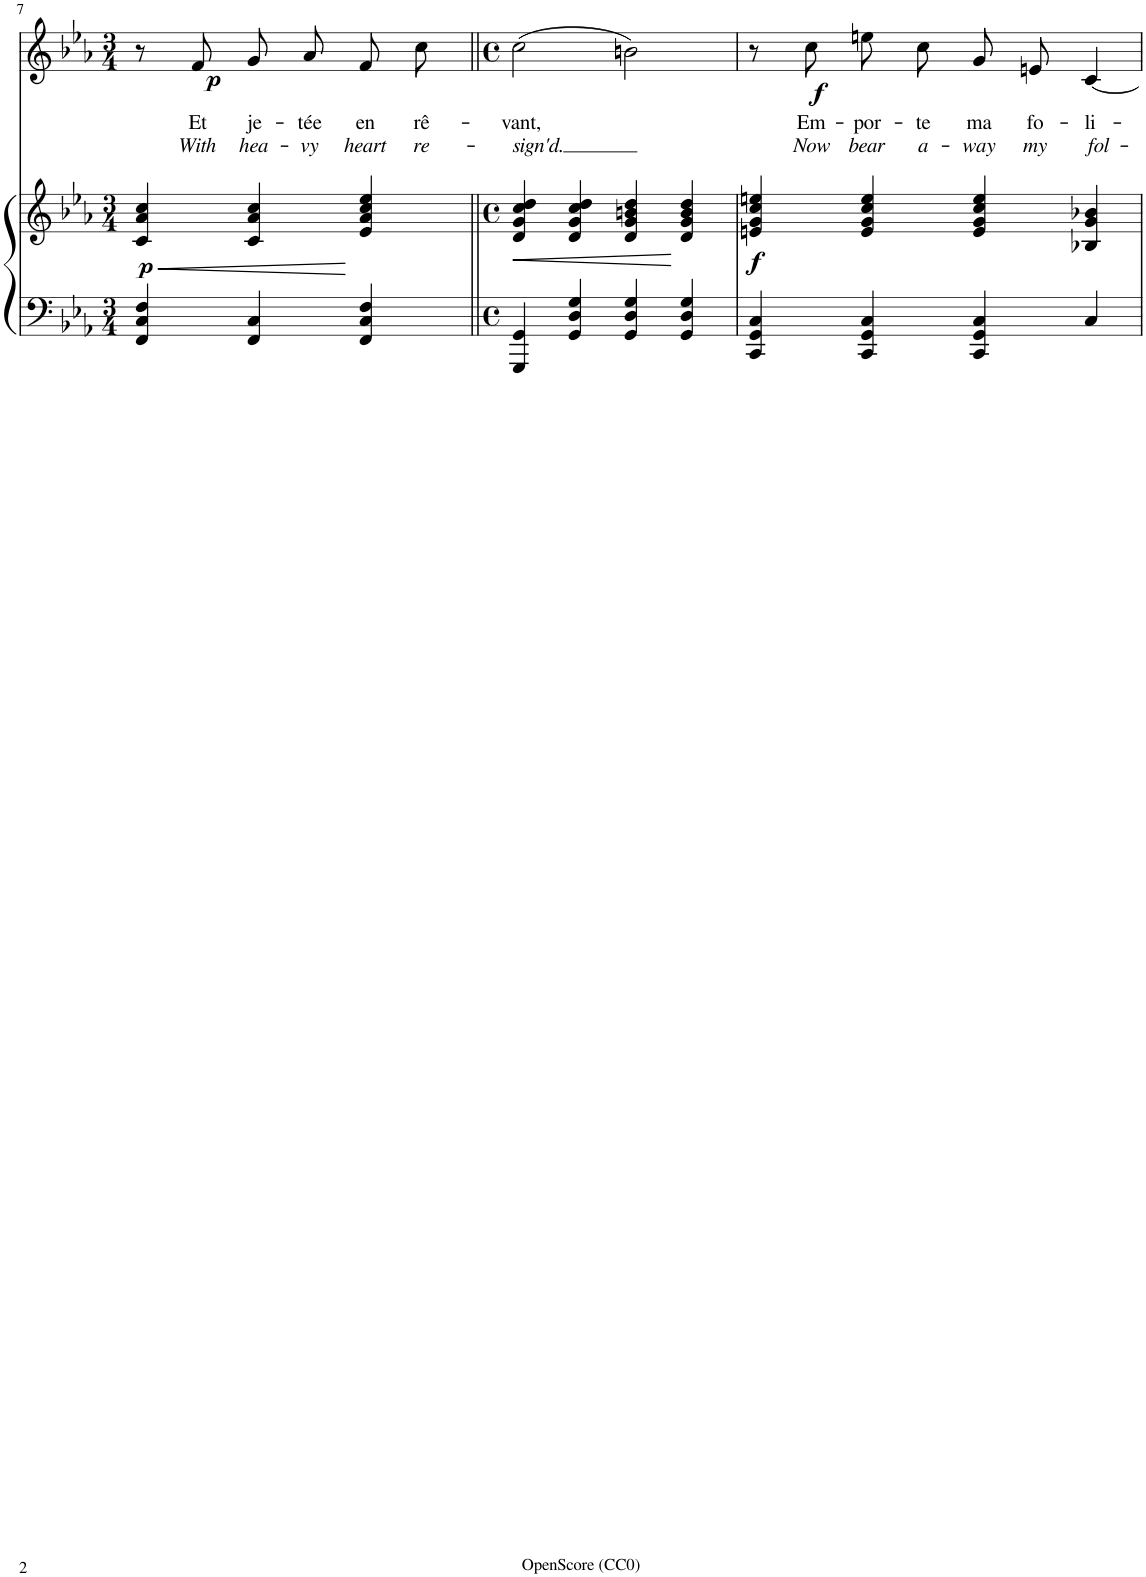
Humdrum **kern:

**kern	**kern	**dynam	**kern	**text	**text	**dynam
*part2	*part2	*part2	*part1	*part1	*part1	*part1
*staff3	*staff2	*staff2/3	*staff1	*staff1	*staff1	*staff1
*I"Piano	*	*	*I"Voice	*	*	*
*I'Pno	*	*	*	*	*	*
!!LO:PB:g=z
*clefF4	*clefG2	*	*clefG2	*	*	*
*k[b-e-a-]	*k[b-e-a-]	*	*k[b-e-a-]	*	*	*
*M3/4	*M3/4	*	*M3/4	*	*	*
=7	=7	=7	=7	=7	=7	=7
!	!	!LO:HP:b	!	!	!	!
!	!	!LO:DY:n=1:b	!	!	!	!
4FF/ 4C/ 4F/	4c/ 4a-/ 4cc/	< p	8r	.	.	.
!	!	!	!	!LO:LY:b	!LO:LY:b	!LO:DY:b
.	.	.	8f/	Et	With	p
!	!	!	!	!LO:LY:b	!LO:LY:b	!
4FF/ 4C/	4c/ 4a-/ 4cc/	.	8g/L	je-	hea-	.
!	!	!	!	!LO:LY:b	!LO:LY:b	!
.	.	.	8a-/J	-tée	-vy	.
!	!	!	!	!LO:LY:b	!LO:LY:b	!
4FF/ 4C/ 4F/	4e-/ 4a-/ 4cc/ 4ee-/	[	8f/L	en	heart	.
!	!	!	!	!LO:LY:b	!LO:LY:b	!
.	.	.	8cc/J	rê-	re-	.
=8||	=8||	=8||	=8||	=8||	=8||	=8||
*M4/4	*M4/4	*	*M4/4	*	*	*
*met(c)	*met(c)	*	*met(c)	*	*	*
!	!	!LO:HP:b	!	!LO:LY:b	!LO:LY:b	!
4GGG/ 4GG/	4d/ 4g/ 4cc/ 4dd/	<	(2cc\	-vant,	-sign'd.	.
4GG/ 4D/ 4G/	4d/ 4g/ 4cc/ 4dd/	.	.	.	.	.
4GG/ 4D/ 4G/	4d/ 4g/ 4bn/ 4dd/	.	2bn\)	.	.	.
4GG/ 4D/ 4G/	4d/ 4g/ 4b/ 4dd/	[	.	.	.	.
=9	=9	=9	=9	=9	=9	=9
!	!	!LO:DY:b	!	!	!	!
4CC/ 4GG/ 4C/	4en/ 4g/ 4cc/ 4een/	f	8r	.	.	.
!	!	!	!	!LO:LY:b	!LO:LY:b	!LO:DY:b
.	.	.	8cc\	Em-	Now	f
!	!	!	!	!LO:LY:b	!LO:LY:b	!
4CC/ 4GG/ 4C/	4e/ 4g/ 4cc/ 4ee/	.	8een\L	-por-	bear	.
!	!	!	!	!LO:LY:b	!LO:LY:b	!
.	.	.	8cc\J	-te	a-	.
!	!	!	!	!LO:LY:b	!LO:LY:b	!
4CC/ 4GG/ 4C/	4e/ 4g/ 4cc/ 4ee/	.	8g/L	ma	-way	.
!	!	!	!	!LO:LY:b	!LO:LY:b	!
.	.	.	8en/J	fo-	my	.
!	!	!	!	!LO:LY:b	!LO:LY:b	!
4C/	4B-X/ 4g/ 4b-X/	.	[4c/	-li-	fol-	.
=	=	=	=	=	=	=
*-	*-	*-	*-	*-	*-	*-
